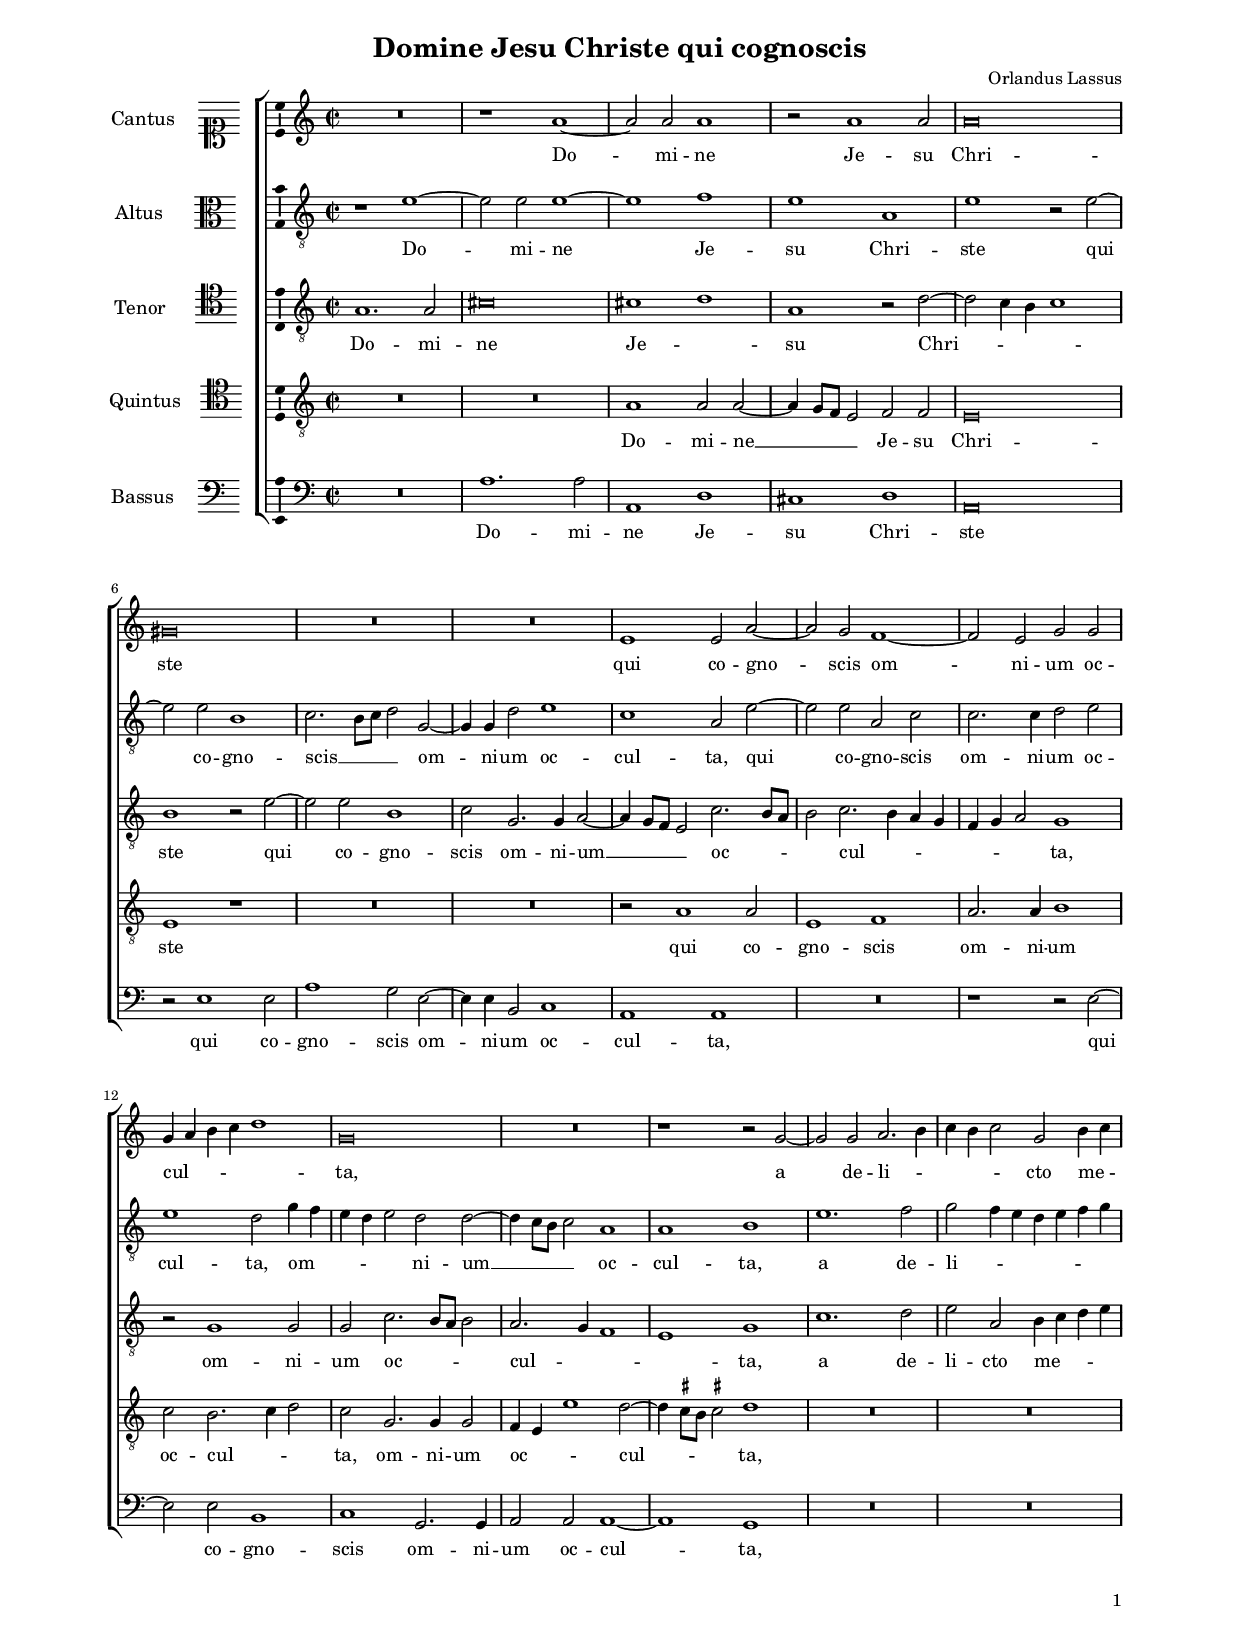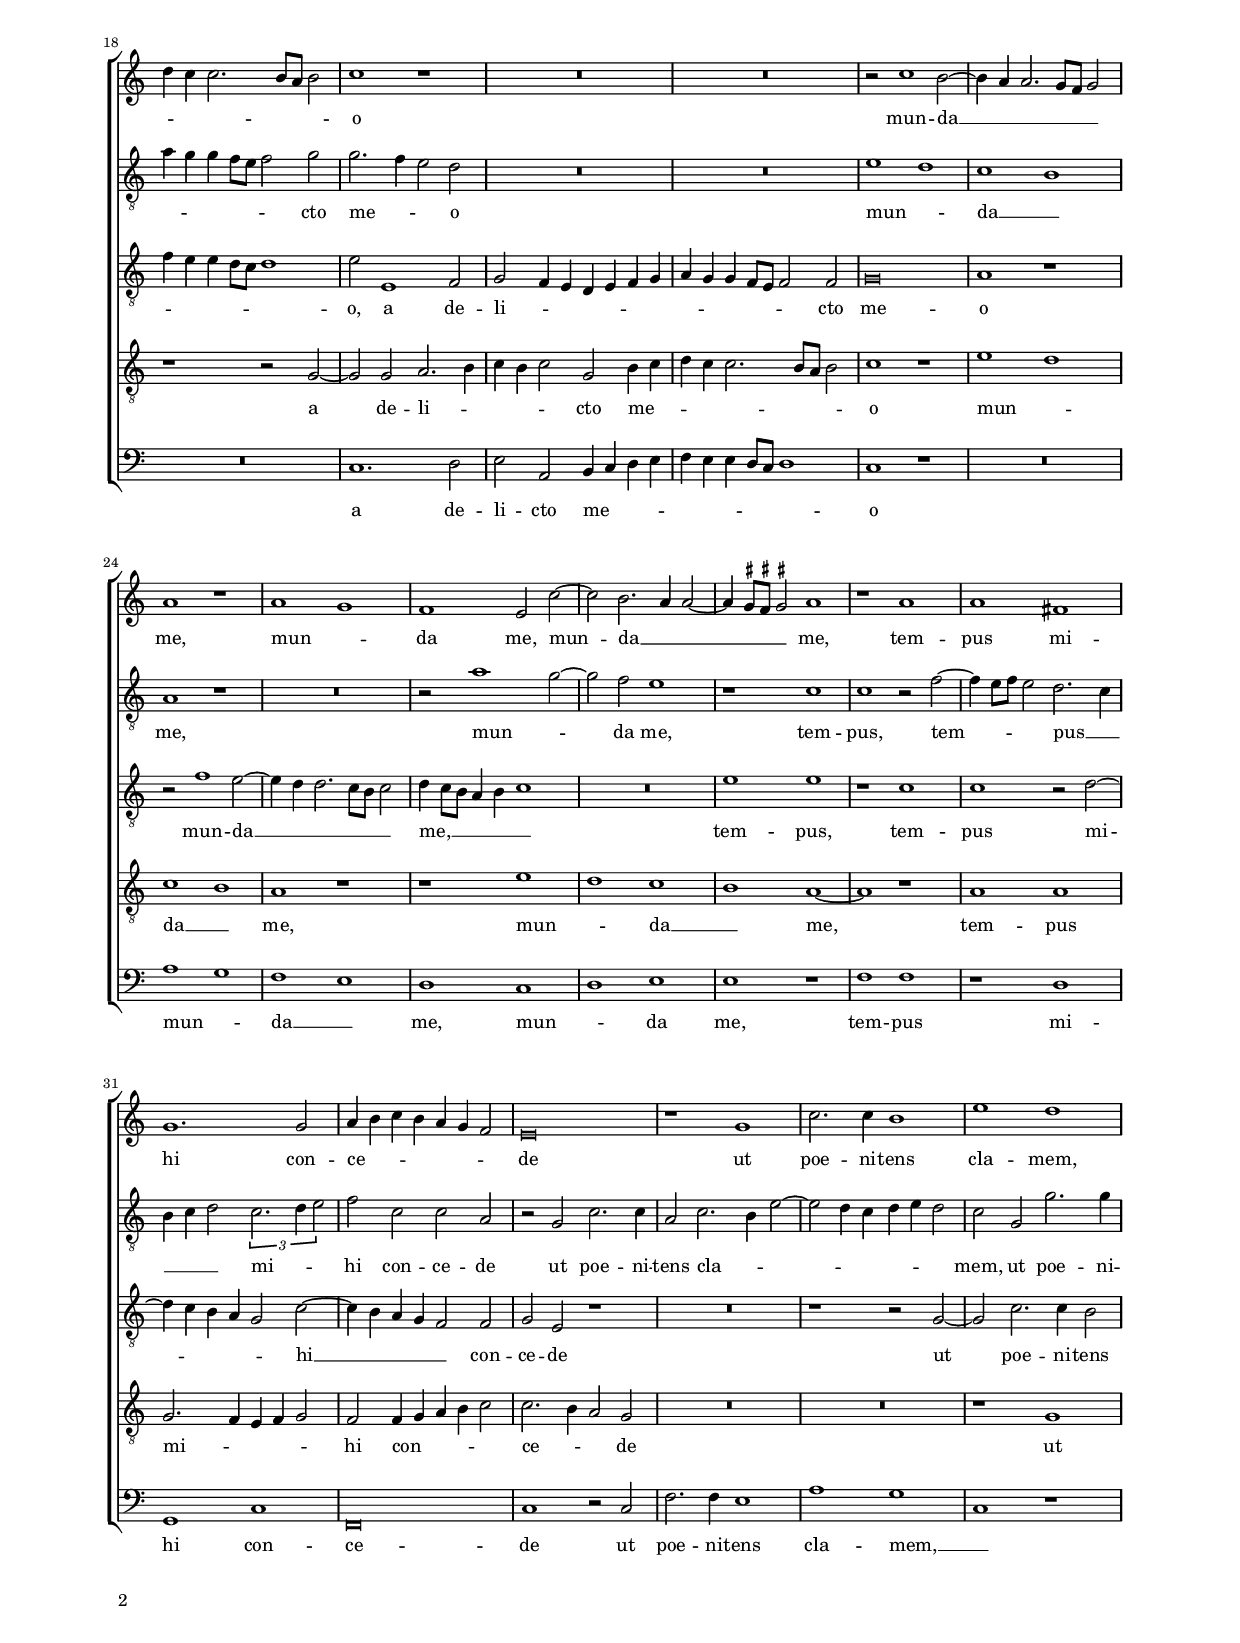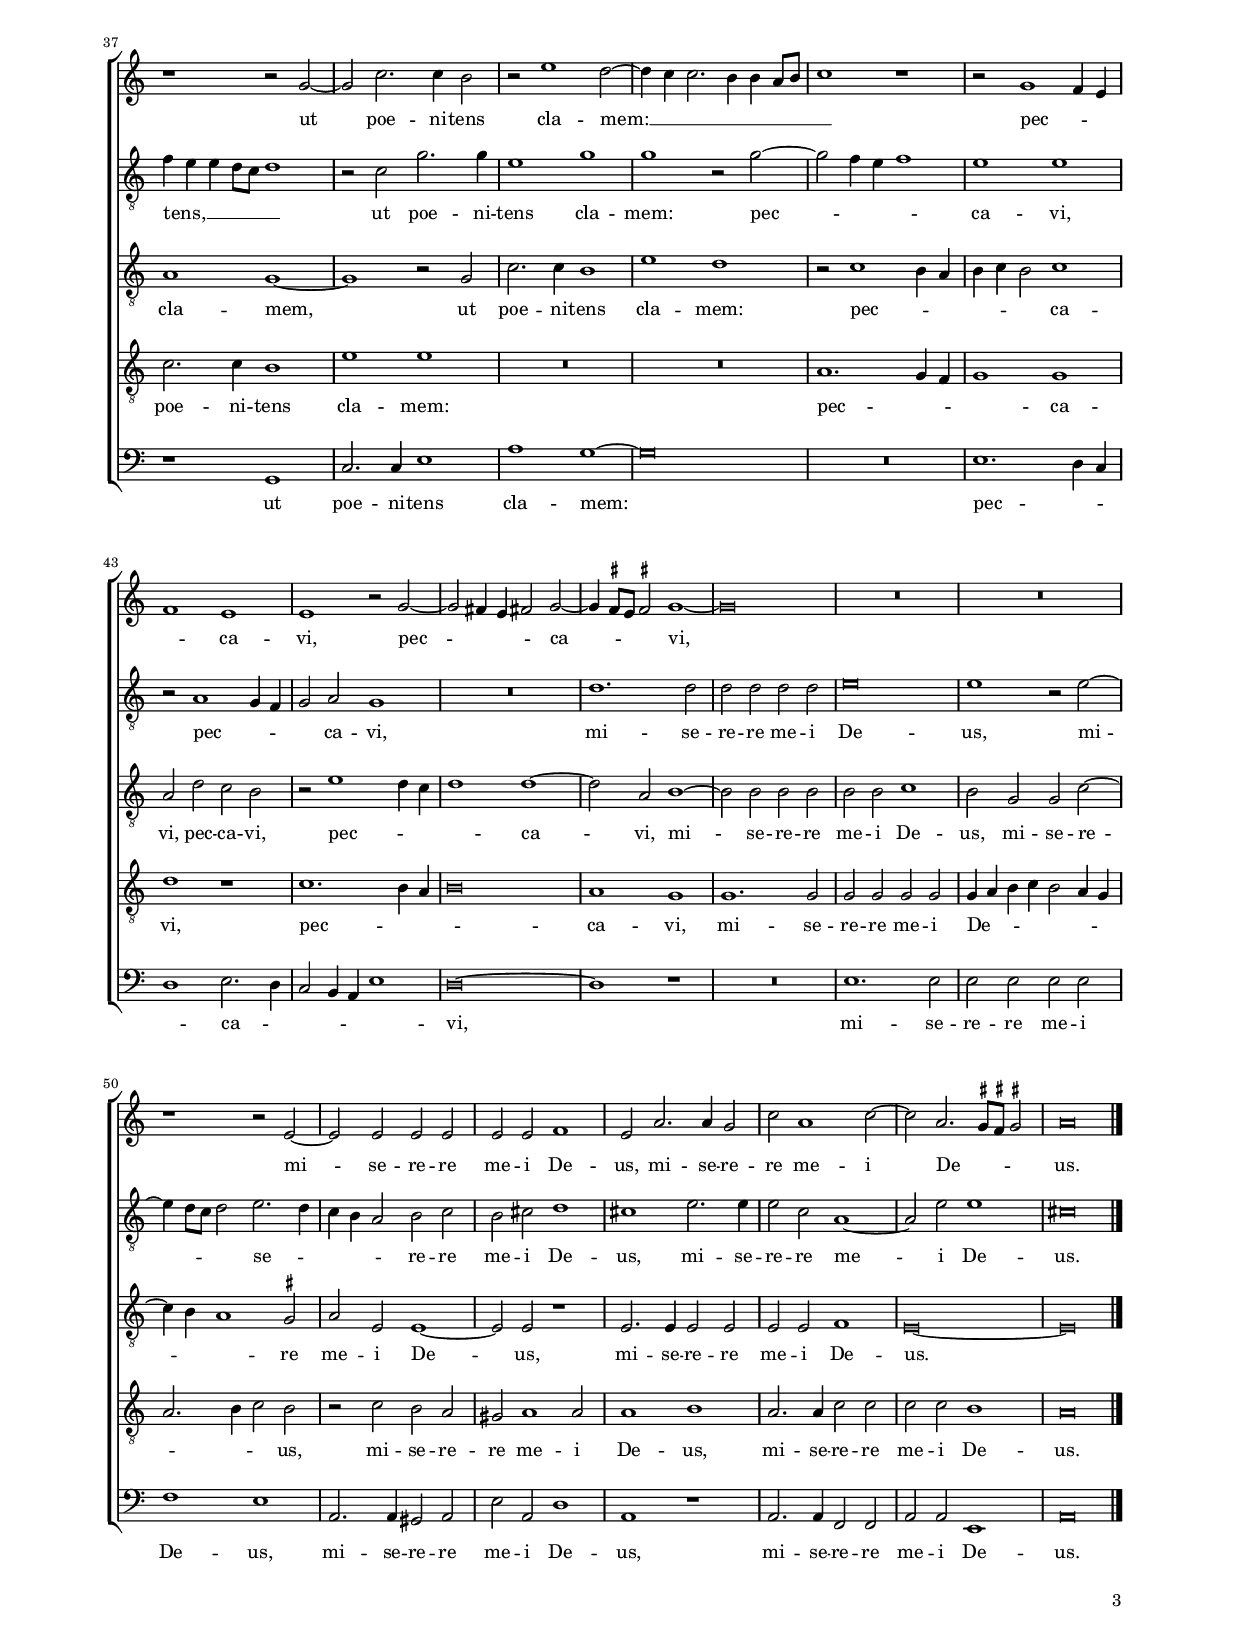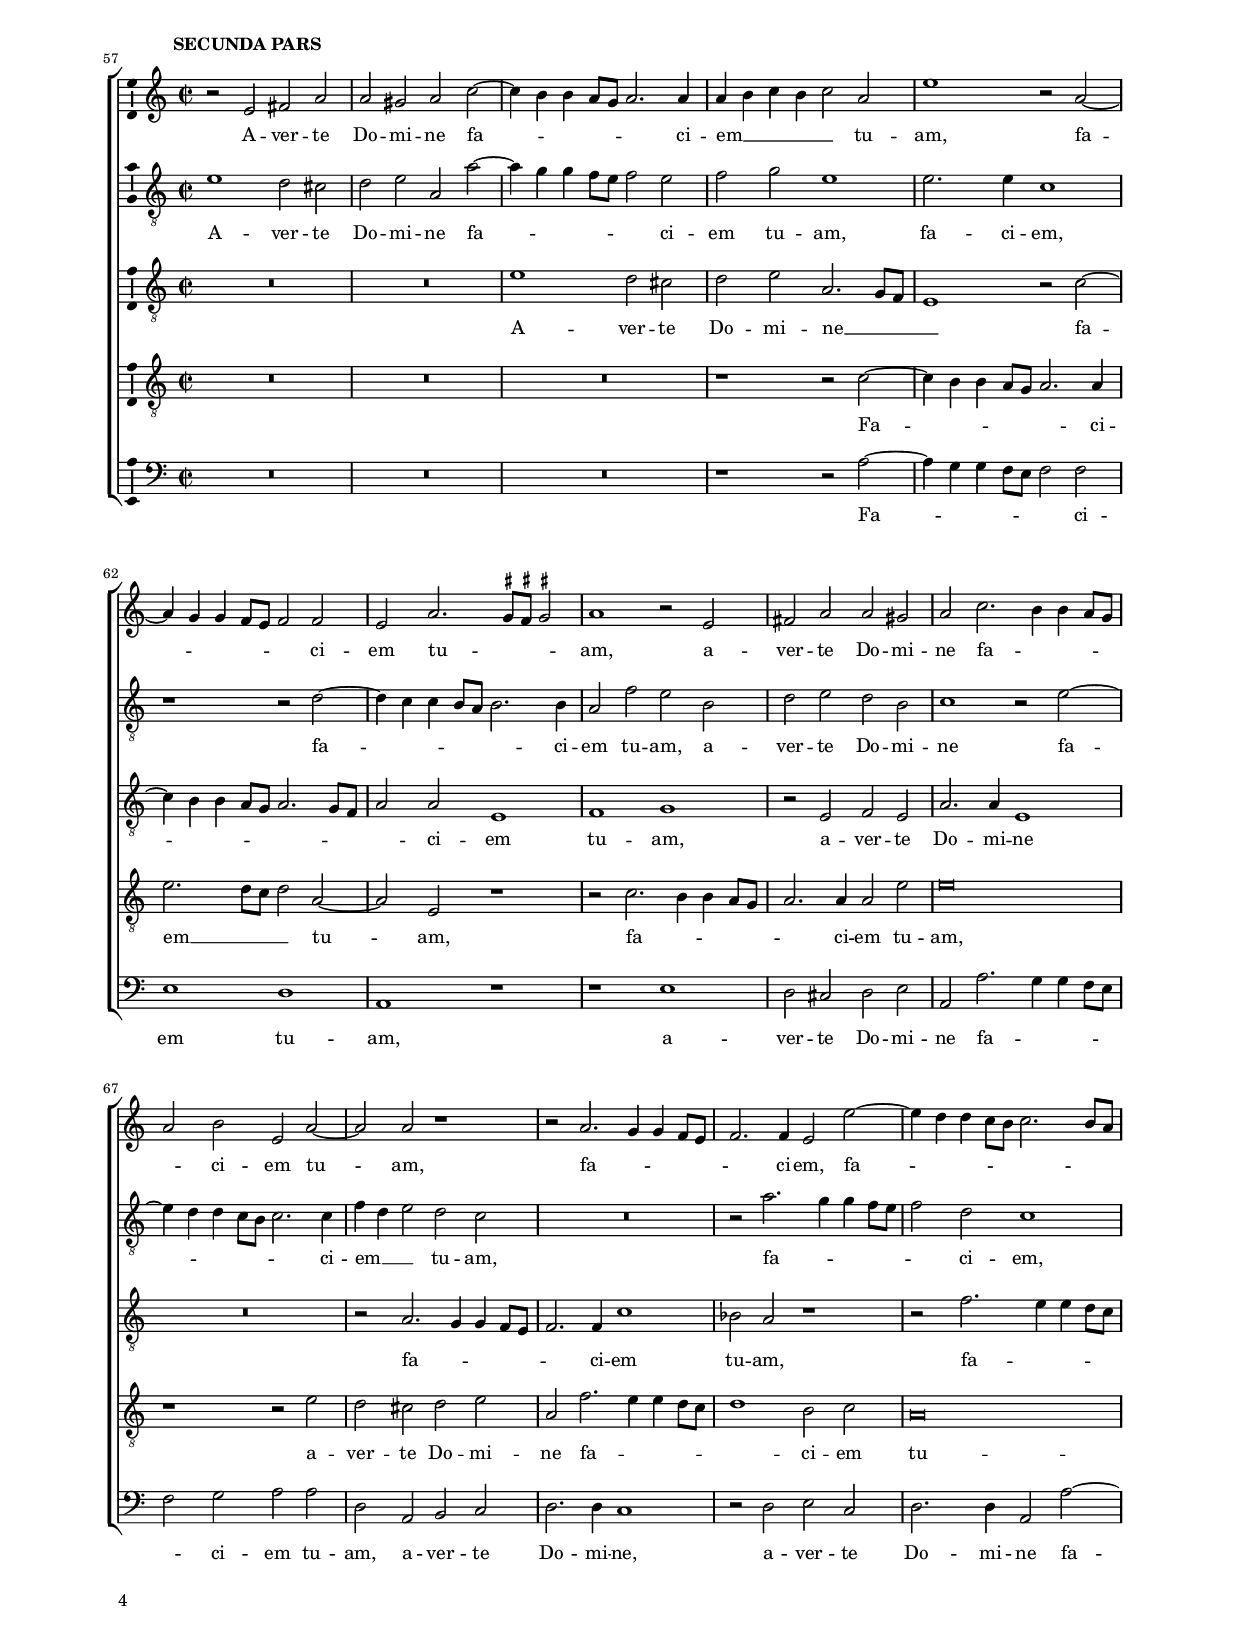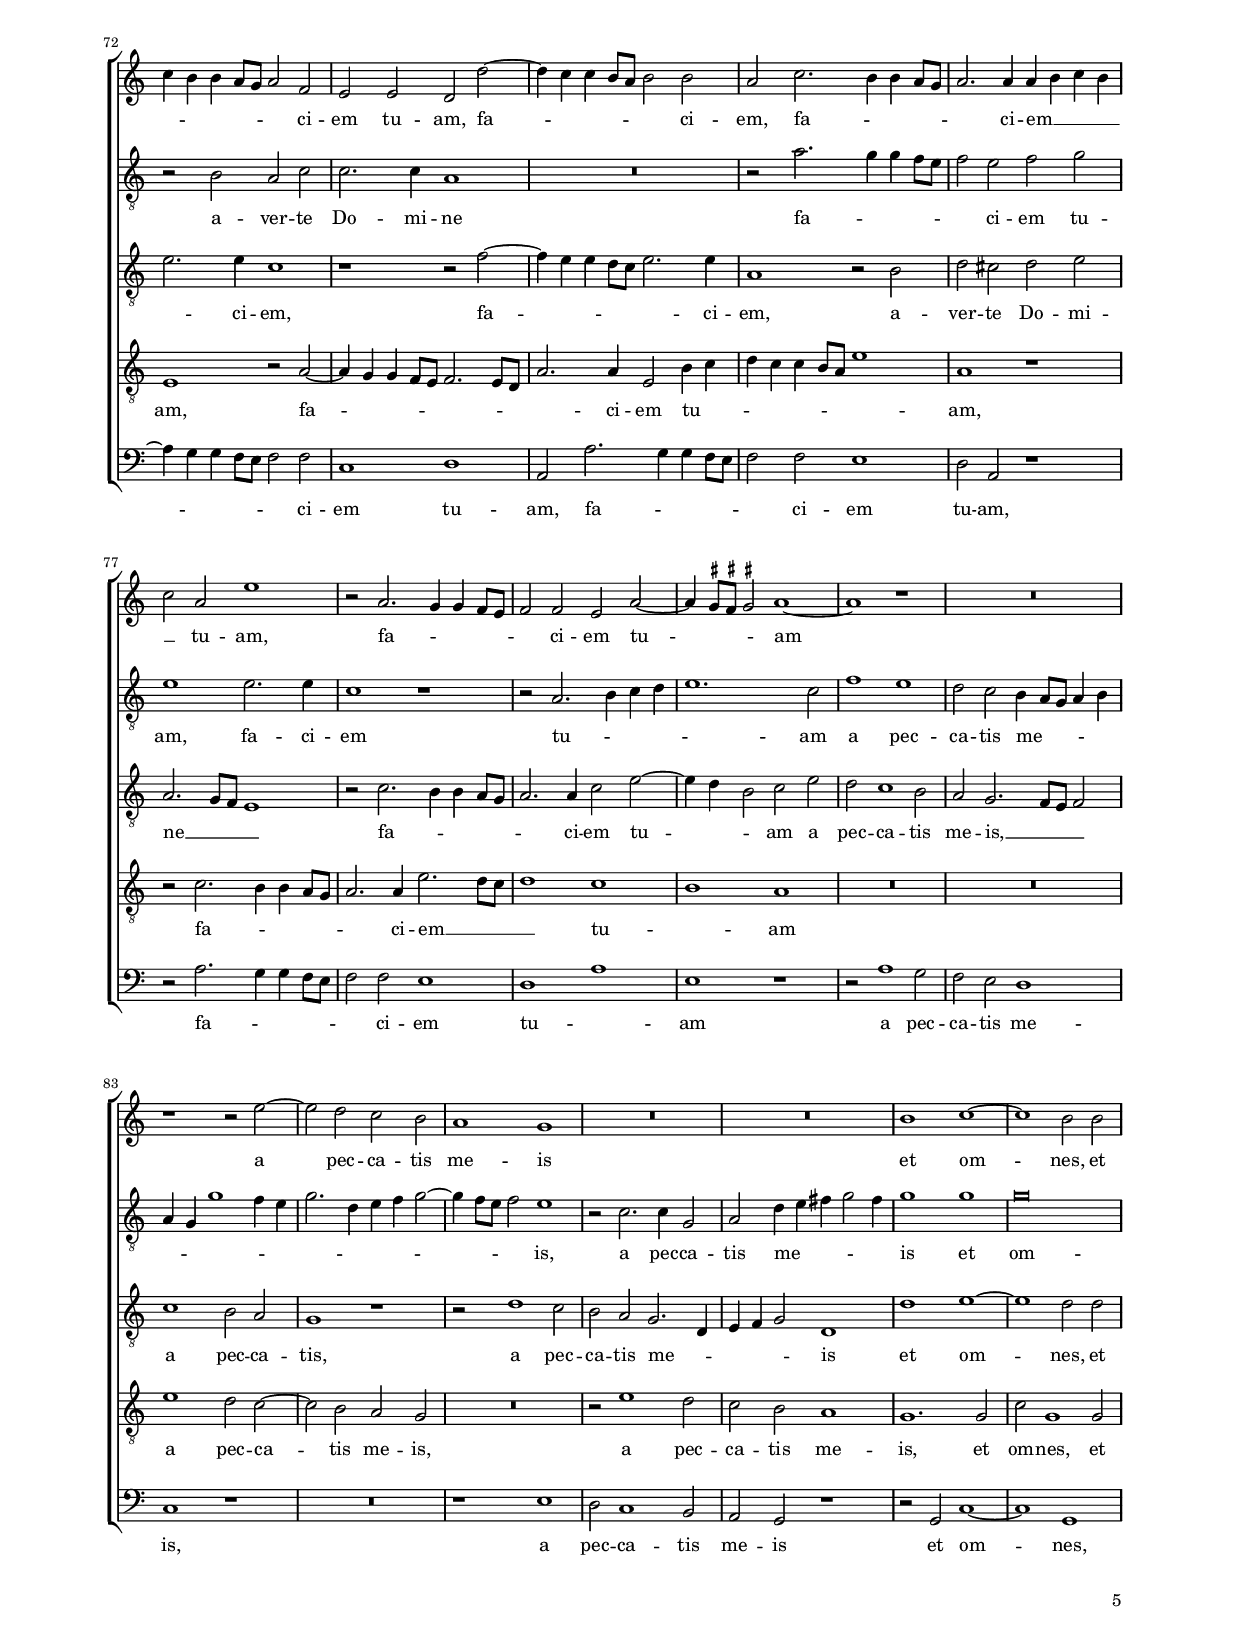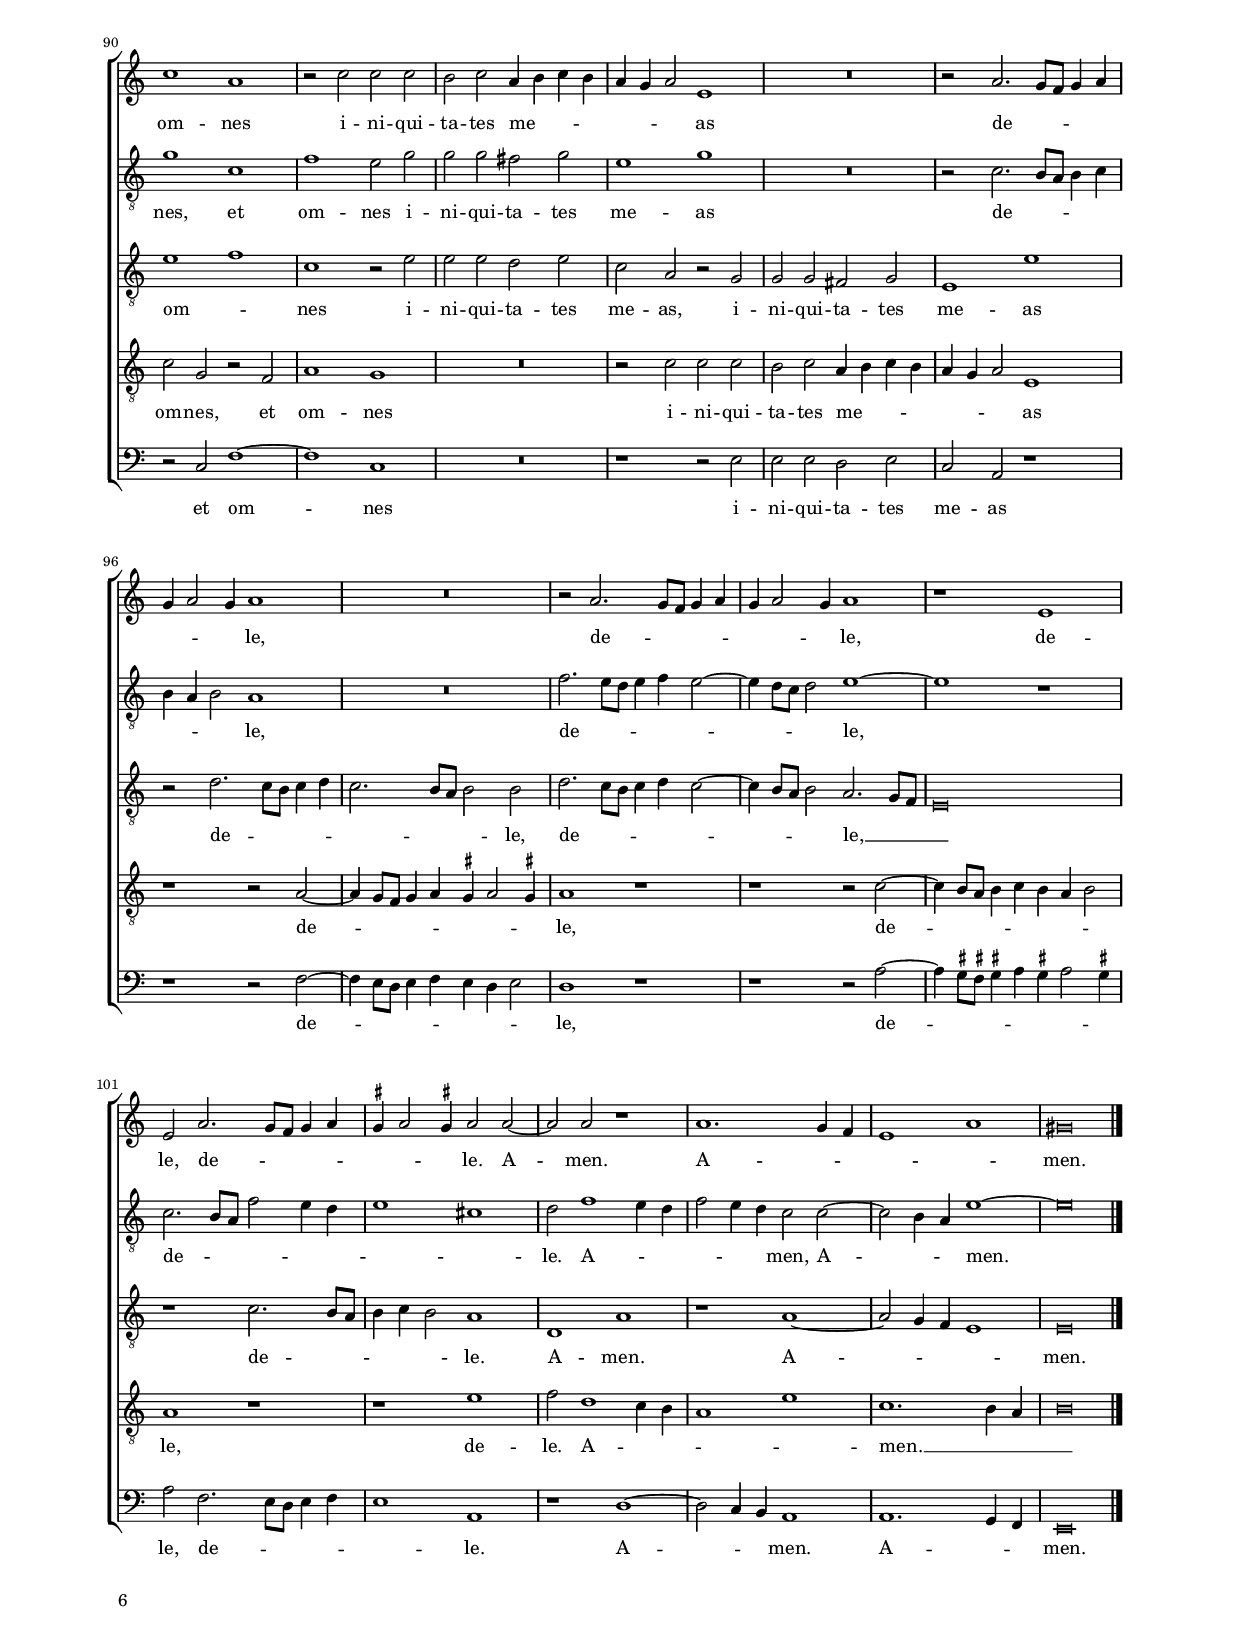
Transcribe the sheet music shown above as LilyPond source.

\header
{
  title="Domine Jesu Christe qui cognoscis"
  composer="Orlandus Lassus"
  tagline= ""
}

\version "2.24.4"
\include "deutsch.ly"
#(set-global-staff-size 15)
% #(set-default-paper-size "letter")
#(ly:set-option 'point-and-click #f)

	
	ficta = { \once \set suggestAccidentals = ##t }
	
	forget = #(define-music-function (music) (ly:music?) #{
		\accidentalStyle forget
		$music
		\accidentalStyle default
		#})



\paper
	{
	top-margin = 1.8 \cm
	bottom-margin = 1.2 \cm
	left-margin = 2 \cm
	right-margin = 2 \cm
	ragged-bottom = ##f
	ragged-last-bottom = ##f
	print-page-number = ##f
	score-system-spacing = #'((basic-distance . 16) (minimum-distance . 14) (padding . 5) (strechability . 150))
	system-system-spacing = #'((basic-distance . 16) (minimum-distance . 14) (padding . 5) (strechability . 150))
	oddFooterMarkup=\markup   \fill-line { "" \fromproperty #'page:page-number-string }
	evenFooterMarkup=\markup  \fill-line { \fromproperty #'page:page-number-string "" }
	last-bottom-spacing = #'((basic-distance . 12) (minimum-distance . 7) (padding . 4))
	systems-per-page = 3
	page-count = 6
%	min-systems-per-page = 3
	}

global = {
	\key c \major
	\time 2/2 \set Score.measureLength = #(ly:make-moment 2/1)
	\skip 1*2*56 \bar "|."
	}
	

incipitcantus = \markup { \score {
	{
	\set Staff.instrumentName = \markup { \fontsize #1 "Cantus" }
	\key c \major
	\clef soprano
	s4 \bar ""
	}
	\layout  {
	raggedright = ##t
	indent = 1.8 \cm
	line-width = 2.5 \cm
	\context { \Staff \remove Time_signature_engraver }
	\override Staff.Clef.Y-extent = #'(0 . 0)
	}} \hspace #1 }
	  
	  
incipitaltus = \markup { \score {
	{
	\set Staff.instrumentName = \markup { \fontsize #1 "Altus" }
	\key c \major
	\clef alto
	s4 \bar ""
	}
	\layout  {
	raggedright = ##t
	indent = 1.8 \cm
	line-width = 2.5 \cm
	\context { \Staff \remove Time_signature_engraver }
	\override Staff.Clef.Y-extent = #'(0 . 0)
	}} \hspace #1 }


incipittenor = \markup { \score {
	{
	\set Staff.instrumentName = \markup { \fontsize #1 "Tenor" }
	\key c \major
	\clef tenor
	s4 \bar ""
	}
	\layout  {
	raggedright = ##t
	indent = 1.8 \cm
	line-width = 2.5 \cm
	\context { \Staff \remove Time_signature_engraver }
	\override Staff.Clef.Y-extent = #'(0 . 0)
	}} \hspace #1 }
	  
	  
incipitquintus = \markup { \score {
	{
	\set Staff.instrumentName = \markup { \fontsize #1 "Quintus" }
	\key c \major
	\clef tenor
	s4 \bar ""
	}
	\layout  {
	raggedright = ##t
	indent = 1.8 \cm
	line-width = 2.5 \cm
	\context { \Staff \remove Time_signature_engraver }
	\override Staff.Clef.Y-extent = #'(0 . 0)
	}} \hspace #1 }
	  
	  
incipitbassus = \markup { \score {
	{
	\set Staff.instrumentName = \markup { \fontsize #1 "Bassus" }
	\key c \major
	\clef bass
	s4 \bar ""
	}
	\layout  {
	raggedright = ##t
	indent = 1.8 \cm
	line-width = 2.5 \cm
	\context { \Staff \remove Time_signature_engraver }
	\override Staff.Clef.Y-extent = #'(0 . 0)
	}} \hspace #1 }


cantus =  \relative c''
	{
	R\breve
	r1 a~
	a2 a a1
	r2 a1 a2
%5
	a\breve |
	gis\breve
	R\breve
	R\breve
	e1 e2 a~
%10
	a2 g f1~ |
	f2 e g g
	g4 a h c d1
	g,\breve
	R\breve
%15
	r1 r2 g~ |
	g2 g a2. h4
	c4 h c2 g h4 c
	d4 c c2. h8 a h2
	c1 r
%20
	R\breve |
	R\breve
	r2 c1 h2~
	h4 a a2. g8 f g2
	a1 r
%25
	a1 g |
	f1 e2 c'~
	c2 h2. a4 a2~
	a4 \ficta gis8 \ficta fis \ficta gis!2 a1
	r1 a
%30
	a1 fis |
	g1. g2
	a4 h c h a4 g f2
	e\breve
	r1 g
%35
	c2. c4 h1 |
	e1 d
	r1 r2 g,~
	g2 c2. c4 h2
	r2 e1 d2~
%40
	d4 c c2. h4 h a8 h |
	c1 r
	r2 g1 f4 e
	f1 e
	e1 r2 g~
%45
	g2 fis4 e fis!2 g2~
	g4 \ficta fis8 e \ficta fis!2 g1~
	g\breve
	R\breve
	R\breve
%50
	r1 r2 e~ |
	e2 e e e
	e2 e f1
	e2 a2. a4 g2
	c2 a1 c2~
%55
	c2 a2. \ficta gis8 \ficta fis \ficta gis!2 |
	a\breve |
	}


altus =  \relative c'
	{
	r1 e~
	e2 e e1~
	e1 f
	e1 a,
%5
	e'1 r2 e~ |
	e2 e h1
	c2. h8 c d2 g,~
	g4 g d'2 e1
	c1 a2 e'~
%10
	e2 e a, c |
	c2. c4 d2 e
	e1 d2 g4 f
	e4 d e2 d d~
	d4 c8 h c2 a1
%15
	a1 h |
	e1. f2
	g2 f4 e d e f g
	a4 g g f8 e f2 g
	g2. f4 e2 d
%20
	R\breve |
	R\breve
	e1 d
	c1 h
	a1 r
%25
	R\breve |
	r2 a'1 g2~
	g2 f e1
	r1 c
	c1 r2 f~
%30
	f4 e8 f e2 d2. c4 |
	h4 c d2 \tuplet 3/2 { c2. d4 e2 }
	f2 c c a
	r2 g c2. c4
	a2 c2. h4 e2~
%35
	e2 d4 c d e d2 |
	c2 g g'2. g4
	f4 e e d8 c d1
	r2 c g'2. g4
	e1 g
%40
	g1 r2 g~ |
	g2 f4 e f1
	e1 e
	r2 a,1 g4 f
	g2 a g1
%45
	R\breve |
	d'1. d2
	d2 d d d
	e\breve
	e1 r2 e~
%50
	e4 d8 c d2 e2. d4 |
	c4 h a2 h c
	h2 cis d1
	cis1 e2. e4
	e2 c a1~
%55
	a2 e' e1 |
	cis\breve |
	}


tenor =  \relative c'
	{
	a1. a2
	cis\breve
	cis1 d
	a1 r2 d~
%5
	d2 c4 h c1 |
	h1 r2 e~
	e2 e h1
	c2 g2. g4 a2~
	a4 g8 f e2 c'2. h8 a
%10
	h2 c2. h4 a g |
	f4 g a2 g1
	r2 g1 g2
	g2 c2. h8 a h2
	a2. g4 f1
%15
	e1 g |
	c1. d2
	e2 a, h4 c d e
	f4 e e d8 c d1
	e2 e,1 f2
%20
	g2 f4 e d e f g |
	a4 g g f8 e f2 f
	g\breve
	a1 r
	r2 f'1 e2~
%25
	e4 d d2. c8 h c2 |
	d4 c8 h a4 h c1
	R\breve
	e1 e
	r1 c
%30
	c1 r2 d~ |
	d4 c h a g2 c~
	c4 h a g f2 f
	g2 e r1
	R\breve
%35
	r1 r2 g~ |
	g2 c2. c4 h2
	a1 g~
	g1 r2 g
	c2. c4 h1
%40
	e1 d |
	r2 c1 h4 a
	h4 c h2 c1
	a2 d c h
	r2 e1 d4 c
%45
	d1 d~ |
	d2 a h1~
	h2 h h h
	h2 h c1
	h2 g g c~
%50
	c4 h a1 \ficta gis2 |
	a2 e e1~
	e2 e r1
	e2. e4 e2 e
	e2 e f1
%55
	e\breve~
	e\breve |
	}


quintus  =  \relative c'
	{
	R\breve
	R\breve
	a1 a2 a~
	a4 g8 f e2 f f
%5
	e\breve |
	e1 r
	R\breve
	R\breve
	r2 a1 a2
%10
	e1 f |
	a2. a4 h1
	c2 h2. c4 d2
	c2 g2. g4 g2
	f4 e e'1 d2~
%15
	d4 \ficta cis8 h \ficta cis!2 d1 |
	R\breve
	R\breve
	r1 r2 g,~
	g2 g a2. h4
%20
	c4 h c2 g h4 c |
	d4 c c2. h8 a h2
	c1 r
	e1 d
	c1 h
%25
	a1 r |
	r1 e'
	d1 c
	h1 a~
	a1 r
%30
	a1 a |
	g2. f4 e f g2
	f2 f4 g a h c2
	c2. h4 a2 g
	R\breve
%35
	R\breve |
	r1 g
	c2. c4 h1
	e1 e
	R\breve
%40
	R\breve |
	a,1. g4 f
	g1 g
	d'1 r
	c1. h4 a
%45
	h\breve |
	a1 g
	g1. g2
	g2 g g g
	g4 a h c h2 a4 g
%50
	a2. h4 c2 h |
	r2 c h a
	gis2 a1 a2
	a1 h
	a2. a4 c2 c
%55
	c2 c h1 |
	a\breve |
	}


bassus  =  \relative c
	{
	R\breve
	a'1. a2
	a,1 d
	cis1 d
%5
	a\breve |
	r2 e'1 e2
	a1 g2 e~
	e4 e h2 c1
	a1  a
%10
	R\breve |
	r1 r2 e'~
	e2 e h1
	c1 g2. g4
	a2 a a1~
%15
	a1 g |
	R\breve
	R\breve
	R\breve
	c1. d2
%20
	e2 a, h4 c d e |
	f4 e e d8 c d1
	c1 r
	R\breve
	a'1 g
%25
	f1 e |
	d1 c
	d1 e
	e1 r
	f1 f
%30
	r1 d |
	g,1 c
	f,\breve
	c'1 r2 c
	f2. f4 e1
%35
	a1 g |
	c,1 r
	r1 g
	c2. c4 e1
	a1 g~
%40
	g\breve |
	R\breve
	e1. d4 c
	d1 e2. d4
	c2 h4 a e'1
%45
	d\breve~ |
	d1 r
	R\breve
	e1. e2
	e2 e e e
%50
	f1 e |
	a,2. a4 gis2 a
	e'2 a, d1
	a1 r
	a2. a4 f2 f
%55
	a2 a e1 |
	a\breve |
	}


lyricscantus = \lyricmode {
	Do -- mi -- ne Je -- su Chri -- ste
	qui co -- gno -- scis om -- ni -- um oc -- cul -- _ _ _ _ ta,
	a de -- li -- _ _ _ _ cto me -- _ _ _ _ _ _ _ o mun -- da __ _ _ _ _ _ me,
	mun -- _ da me,
	mun -- da __ _ _ _ _ _ me,
	tem -- pus mi -- hi con -- ce -- _ _ _ _ _ _ de
	ut poe -- ni -- tens cla -- mem,
	ut poe -- ni -- tens cla -- mem: __ _ _ _ _ _ _ _
	pec -- _ _ _ ca -- vi,
	pec -- _ _ _ ca -- _ _ _ vi,
	mi -- se -- re -- re me -- i De -- us,
	mi -- se -- re -- re me -- i De -- _ _ _ us.
	}


lyricsaltus = \lyricmode {
	Do -- mi -- ne Je -- su Chri -- ste
	qui co -- gno -- scis __ _ _ _ om -- ni -- um oc -- cul -- ta,
	qui co -- gno -- scis om -- ni -- um oc -- cul -- ta,
	om -- _ _ _ _ ni -- um __ _ _ _ oc -- cul -- ta,
	a de -- li -- _ _ _ _ _ _ _ _ _ _ _ _ cto me -- _ _ o mun -- _ da __ _ me,
	mun -- _ da me,
	tem -- pus,
	tem -- _ _ _ pus __ _ _ _ _ mi -- _ _ hi con -- ce -- de
	ut poe -- ni -- tens cla -- _ _ _ _ _ _ _ mem,
	ut poe -- ni -- tens, __ _ _ _ _ _
	ut poe -- ni -- tens cla -- mem:
	pec -- _ _ _ ca -- vi,
	pec -- _ _ _ ca -- vi,
	mi -- se -- re -- re me -- i De -- us,
	mi -- _ _ _ se -- _ _ _ _ re -- re me -- i De -- us,
	mi -- se -- re -- re me -- i De -- us.
	}


lyricstenor = \lyricmode {
	Do -- mi -- ne Je -- _ su Chri -- _ _ _ ste
	qui co -- gno -- scis om -- ni -- um __ _ _ _ oc -- _ _ _ cul -- _ _ _ _ _ _ ta,
	om -- ni -- um oc -- _ _ _ cul -- _ _ _ ta,
	a de -- li -- cto me -- _ _ _ _ _ _ _ _ _ o,
	a de -- li -- _ _ _ _ _ _ _ _ _ _ _ _ cto me -- o
	mun -- da __ _ _ _ _ _ me, __ _ _ _ _ _
	tem -- pus,
	tem -- pus mi -- _ _ _ _ hi __ _ _ _ _ con -- ce -- de
	ut poe -- ni -- tens cla -- mem,
	ut poe -- ni -- tens cla -- mem:
	pec -- _ _ _ _ _ ca -- vi,
	pec -- ca -- vi,
	pec -- _ _ _ ca -- vi,
	mi -- se -- re -- re me -- i De -- us,
	mi -- se -- re -- _ _ re me -- i De -- us,
	mi -- se -- re -- re me -- i De -- us.
	}


lyricsquintus = \lyricmode {
	Do -- mi -- ne __ _ _ _ Je -- su Chri -- ste
	qui co -- gno -- scis om -- ni -- um oc -- cul -- _ _ ta,
	om -- ni -- um oc -- _ _ cul -- _ _ _ ta,
	a de -- li -- _ _ _ _ cto me -- _ _ _ _ _ _ _ o mun -- _ da __ _ me,
	mun -- _ da __ _ me,
	tem -- pus mi -- _ _ _ _ hi con -- _ _ _ _ ce -- _ _ de
	ut poe -- ni -- tens cla -- mem:
	pec -- _ _ _ ca -- vi,
	pec -- _ _ _ ca -- vi,
	mi -- se -- re -- re me -- i De -- _ _ _ _ _ _ _ _ _ us,
	mi -- se -- re -- re me -- i De -- us,
	mi -- se -- re -- re me -- i De -- us.
	}


lyricsbassus = \lyricmode {
	Do -- mi -- ne Je -- su Chri -- ste
	qui co -- gno -- scis om -- ni -- um oc -- cul -- ta,
	qui co -- gno -- scis om -- ni -- um oc -- cul -- ta,
	a de -- li -- cto me -- _ _ _ _ _ _ _ _ _ o
	mun -- _ da __ _ me,
	mun -- _ da me,
	tem -- pus mi -- hi con -- ce -- de
	ut poe -- ni -- tens cla -- mem, __ _
	ut poe -- ni -- tens cla -- mem:
	pec -- _ _ _ ca -- _ _ _ _ _ vi,
	mi -- se -- re -- re me -- i De -- us,
	mi -- se -- re -- re me -- i De -- us,
	mi -- se -- re -- re me -- i De -- us.
	}


\score
{  
	\transpose c c {
	\new ChoirStaff \with { \override StaffGrouper.staff-staff-spacing.basic-distance = #12 }
	<<

	\new Staff << \global
	\new Voice="v1" {
		\set Staff.instrumentName=\incipitcantus
		\set Staff.midiInstrument = "reed organ"
		\clef violin
		\cantus }
	\new Lyrics \lyricsto "v1" {\lyricscantus }
	>>


	\new Staff << \global
	\new Voice="v2" {
		\set Staff.instrumentName=\incipitaltus
		\set Staff.midiInstrument = "reed organ"
		\clef "G_8" % violin 
		\altus}
	\new Lyrics \lyricsto "v2" {\lyricsaltus }
	>>


	\new Staff << \global
	\new Voice="v3" {
		\set Staff.instrumentName=\incipittenor
		\set Staff.midiInstrument = "reed organ"
		\clef "G_8"
		\tenor }
	\new Lyrics \lyricsto "v3" {\lyricstenor }
	>>


	\new Staff << \global
	\new Voice="v5" {
		\set Staff.instrumentName=\incipitquintus
		\set Staff.midiInstrument = "reed organ"
		\clef "G_8"
		\quintus}
	\new Lyrics \lyricsto "v5" {\lyricsquintus }
	>>


	\new Staff << \global
	\new Voice="v4" {
		\set Staff.instrumentName=\incipitbassus
		\set Staff.midiInstrument = "reed organ"
		\clef bass
		\bassus }
	\new Lyrics \lyricsto "v4" {\lyricsbassus}
	>>

	>>
	} % transpose

	\layout
	{
	indent = 2.5 \cm
	\context { \Staff \override TimeSignature.break-visibility = #end-of-line-invisible }
	\context { \Lyrics \override VerticalAxisGroup.nonstaff-relatedstaff-spacing.padding = #1.5 }
%	\context { \Lyrics \override LyricText.font-size = #1 }
	\context { \Staff \consists Ambitus_engraver }
	\context { \Score \override BarNumber.padding = #2 }
	\context { \Voice \override NoteHead.style = #'baroque }
	}


\midi
	{
	\tempo 2 = 90
	}

}

%%%%%%%%%%%%%%%%%%%%  PARS SECUNDA


global = {
	\key c \major
	\time 2/2 \set Score.measureLength = #(ly:make-moment 2/1)
	\set Score.currentBarNumber = #57
	\skip 1*2*50 \bar "|."
	}


cantus =  \relative c''
	{
	r2 e, fis a
	a2 gis a c~
	c4 h h a8 g a2. a4
	a4 h c h c2 a
%5
	e'1 r2 a,~ |
	a4 g g f8 e f2 f
	e2 a2. \ficta gis8 \ficta fis \ficta gis!2
	a1 r2 e
	fis2 a a gis
%10
	a2 c2. h4 h a8 g |
	a2 h e, a~
	a2 a r1
	r2 a2. g4 g f8 e
	f2. f4 e2 e'~
%15
	e4 d d c8 h c2. h8 a |
	c4 h h a8 g a2 f
	e2 e d d'~
	d4 c c h8 a h2 h
	a2 c2. h4 h a8 g
%20
	a2. a4 a h c h |
	c2 a e'1
	r2 a,2. g4 g f8 e
	f2 f e a~
	a4 \ficta gis8 \ficta fis \ficta gis!2 a1~
%25
	a1 r |
	R\breve
	r1 r2 e'~
	e2 d c h
	a1 g
%30
	R\breve |
	R\breve
	h1 c~
	c1 h2 h
	c1 a
%35
	r2 c c c |
	h2 c a4 h c h
	a4 g a2 e1
	R\breve
	r2 a2. g8 f g4 a
%40
	g4 a2 g4 a1 |
	R\breve
	r2 a2. g8 f g4 a
	g4 a2 g4 a1
	r1 e
%45
	e2 a2. g8 f g4 a
	\ficta gis4 a2 \ficta gis!4 a2 a~
	a2 a r1
	a1. g4 f
	e1 a
%50
	gis\breve |
	}


altus =  \relative c'
	{
	e1 d2 cis
	d2 e a, a'~
	a4 g g f8 e f2 e
	f2 g e1
%5
	e2. e4 c1 |
	r1 r2 d~
	d4 c c h8 a h2. h4
	a2 f' e h
	d2 e d h
%10
	c1 r2 e~ |
	e4 d d c8 h c2. c4
	f4 d e2 d c
	R\breve
	r2 a'2. g4 g f8 e
%15
	f2 d c1 |
	r2 h a c
	c2. c4 a1
	R\breve
	r2 a'2. g4 g f8 e
%20
	f2 e f g |
	e1 e2. e4
	c1 r
	r2 a2. h4 c d
	e1. c2
%25
	f1 e |
	d2 c h4 a8 g a4 h
	a4 g g'1 f4 e
	g2. d4 e f g2~
	g4 f8 e f2 e1
%30
	r2 c2. c4 g2 |
	a2 d4 e fis g2 fis4
	g1 g
	g\breve
	g1 c,
%35
	f1 e2 g |
	g2 g fis g
	e1 g
	R\breve
	r2 c,2. h8 a h4 c
%40
	h4 a h2 a1 |
	R\breve
	f'2. e8 d e4 f e2~
	e4 d8 c d2 e1~
	e1 r
%45
	c2. h8 a f'2 e4 d |
	e1 cis
	d2 f1 e4 d
	f2 e4 d c2 c~
	c2 h4 a e'1~
%50
	e\breve |
	}


tenor =  \relative c'
	{
	R\breve
	R\breve
	e1 d2 cis
	d2 e a,2. g8 f
%5
	e1 r2 c'~ |
	c4 h h a8 g a2. g8 f
	a2 a e1
	f1 g
	r2 e f e
%10
	a2. a4 e1 |
	R\breve
	r2 a2. g4 g f8 e
	f2. f4 c'1
	b2 a r1
%15
	r2 f'2. e4 e d8 c |
	e2. e4 c1
	r1 r2 f~
	f4 e e d8 c e2. e4
	a,1 r2 h
%20
	d2 cis d e |
	a,2. g8 f e1
	r2 c'2. h4 h a8 g
	a2. a4 c2 e~
	e4 d h2 c e
%25
	d2 c1 h2 |
	a2 g2. f8 e f2
	c'1 h2 a
	g1 r
	r2 d'1 c2
%30
	h2 a g2. d4 |
	e4 f g2 d1
	d'1 e~
	e1 d2 d
	e1 f
%35
	c1 r2 e |
	e2 e d e
	c2 a r g
	g2 g fis g
	e1 e'
%40
	r2 d2. c8 h c4 d |
	c2. h8 a h2 h
	d2. c8 h c4 d c2~
	c4 h8 a h2 a2. g8 f
	e\breve
%45
	r1 c'2. h8 a |
	h4 c h2 a1
	d,1 a'
	r1 a~
	a2 g4 f e1
%50
	e\breve |
	}


quintus  =  \relative c'
	{
	R\breve
	R\breve
	R\breve
	r1 r2 c~
%5
	c4 h h a8 g a2. a4 |
	e'2. d8 c d2 a~
	a2 e r1
	r2 c'2. h4 h a8 g
	a2. a4 a2 e'
%10
	e\breve |
	r1 r2 e
	d2 cis d e
	a,2 f'2. e4 e d8 c
	d1 h2 c
%15
	a\breve |
	e1 r2 a~
	a4 g g f8 e f2. e8 d
	a'2. a4 e2 h'4 c
	d c c h8 a e'1
%20
	a,1 r |
	r2 c2. h4 h a8 g
	a2. a4 e'2. d8 c
	d1 c
	h1 a
%25
	R\breve |
	R\breve
	e'1 d2 c~
	c2 h a g
	R\breve
%30
	r2 e'1 d2 |
	c2 h a1
	g1. g2
	c2 g1 g2
	c2 g r f
%35
	a1 g |
	R\breve
	r2 c c c
	h2 c a4 h c h
	a4 g a2 e1
%40
	r1 r2 a~ |
	a4 g8 f g4 a \ficta gis a2 \ficta gis!4
	a1 r
	r1 r2 c~
	c4 h8 a h4 c h4 a h2
%45
	a1 r |
	r1 e'
	f2 d1 c4 h
	a1 e'
	c1. h4 a
%50
	h\breve |
	}


bassus  =  \relative c
	{
	R\breve
	R\breve
	R\breve
	r1 r2 a'~
%5
	a4 g g f8 e f2 f |
	e1 d
	a1 r
	r1 e'
	d2 cis d e
%10
	a,2 a'2. g4 g f8 e |
	f2 g a a
	d,2 a h c
	d2. d4 c1
	r2 d e c
%15
	d2. d4 a2 a'~ |
	a4 g g f8 e f2 f
	c1 d
	a2 a'2. g4 g f8 e
	f2 f e1
%20
	d2 a r1 |
	r2 a'2. g4 g f8 e
	f2 f e1
	d1 a'
	e1 r
%25
	r2 a1 g2 |
	f2 e d1
	c1 r
	R\breve
	r1 e
%30
	d2 c1 h2 |
	a2 g r1
	r2 g c1~
	c1 g
	r2 c f1~
%35
	f1 c |
	R\breve
	r1 r2 e
	e2 e d e
	c2 a r1
%40
	r1 r2 f'~ |
	f4 e8 d e4 f e4 d e2
	d1 r
	r1 r2 a'~
	a4 \ficta gis8 \ficta fis \ficta gis!4 a \ficta gis!4 a2 \ficta gis!4
%45
	a2 f2. e8 d e4 f |
	e1 a,
	r1 d~
	d2 c4 h a1
	a1. g4 f
%50
	e\breve |
	}


lyricscantus = \lyricmode {
	A -- ver -- te Do -- mi -- ne
	fa -- _ _ _ _ _ ci -- em __ _ _ _ _ tu -- am,
	fa -- _ _ _ _ _ ci -- em tu -- _ _ _ am,
	a -- ver -- te Do -- mi -- ne
	fa -- _ _ _ _ _ ci -- em tu -- am,
	fa -- _ _ _ _ _ ci -- em,
	fa -- _ _ _ _ _ _ _ _ _ _ _ _ _ ci -- em tu -- am,
	fa -- _ _ _ _ _ ci -- em,
	fa -- _ _ _ _ _ ci -- em __ _ _ _ _ tu -- am,
	fa -- _ _ _ _ _ ci -- em tu -- _ _ _ am
	a pec -- ca -- tis me -- is
	et om -- nes,
	et om -- nes i -- ni -- qui -- ta -- tes me -- _ _ _ _ _ _ as
	de -- _ _ _ _ _ _ _ le,
	de -- _ _ _ _ _ _ _ le,
	de -- le,
	de -- _ _ _ _ _ _ _ le.
	A -- men.
	A -- _ _ _ _ men.
	}


lyricsaltus = \lyricmode {
	A -- ver -- te Do -- mi -- ne fa -- _ _ _ _ _ ci -- em tu -- am,
	fa -- ci -- em,
	fa -- _ _ _ _ _ ci -- em tu -- am,
	a -- ver -- te Do -- mi -- ne
	fa -- _ _ _ _ _ ci -- em __ _ _ tu -- am,
	fa -- _ _ _ _ _ ci -- em,
	a -- ver -- te Do -- mi -- ne
	fa -- _ _ _ _ _ ci -- em tu -- am,
	fa -- ci -- em tu -- _ _ _ _ am
	a pec -- ca -- tis me -- _ _ _ _ _ _ _ _ _ _ _ _ _ _ _ _ _ is,
	a pec -- ca -- tis me -- _ _ _ _ is
	et om -- nes,
	et om -- nes i -- ni -- qui -- ta -- tes me -- as
	de -- _ _ _ _ _ _ _ le,
	de -- _ _ _ _ _ _ _ _ le,
	de -- _ _ _ _ _ _ _ le.
	A -- _ _ _ _ _ men, A -- _ _ men.
	}


lyricstenor = \lyricmode {
	A -- ver -- te Do -- mi -- ne __ _ _ _ fa -- _ _ _ _ _ _ _ _ ci -- em tu -- am,
	a -- ver -- te Do -- mi -- ne fa -- _ _ _ _ _ ci -- em tu -- am,
	fa -- _ _ _ _ _ ci -- em,
	fa -- _ _ _ _ _ ci -- em,
	a -- ver -- te Do -- mi -- ne __ _ _ _ fa -- _ _ _ _ _ ci -- em tu -- _ _ am
	a pec -- ca -- tis me -- is, __ _ _ _
	a pec -- ca -- tis,
	a pec -- ca -- tis me -- _ _ _ _ is
	et om -- nes,
	et om -- _ nes i -- ni -- qui -- ta -- tes me -- as,
	i -- ni -- qui -- ta -- tes me -- as
	de -- _ _ _ _ _ _ _ _ le,
	de -- _ _ _ _ _ _ _ _ le, __ _ _ _
	de -- _ _ _ _ _ le.
	A -- men.
	A -- _ _ _ men.
	}


lyricsquintus = \lyricmode {
	Fa -- _ _ _ _ _ ci -- em __ _ _ _ tu -- am,
	fa -- _ _ _ _ _ ci -- em tu -- am,
	a -- ver -- te Do -- mi -- ne fa -- _ _ _ _ _ ci -- em tu -- am,
	fa -- _ _ _ _ _ _ _ _ ci -- em tu -- _ _ _ _ _ _ _ am,
	fa -- _ _ _ _ _ ci -- em __ _ _ _ tu -- _ am
	a pec -- ca -- tis me -- is,
	a pec -- ca -- tis me -- is,
	et om -- nes,
	et om -- nes,
	et om -- nes i -- ni -- qui -- ta -- tes me -- _ _ _ _ _ _ as
	de -- _ _ _ _ _ _ _ le,
	de -- _ _ _ _ _ _ _ le,
	de -- le.
	A -- _ _ _ _ men. __ _ _ _
	}


lyricsbassus = \lyricmode {
	Fa -- _ _ _ _ _ ci -- em tu -- am,
	a -- ver -- te Do -- mi -- ne fa -- _ _ _ _ _ ci -- em tu -- am,
	a -- ver -- te Do -- mi -- ne,
	a -- ver -- te Do -- mi -- ne
	fa -- _ _ _ _ _ ci -- em tu -- am,
	fa -- _ _ _ _ _ ci -- em tu -- am,
	fa -- _ _ _ _ _ ci -- em tu -- _ am
	a pec -- ca -- tis me -- is,
	a pec -- ca -- tis me -- is
	et om -- nes,
	et om -- nes i -- ni -- qui -- ta -- tes me -- as
	de -- _ _ _ _ _ _ _ le,
	de -- _ _ _ _ _ _ _ le,
	de -- _ _ _ _ _ le.
	A -- _ _ men.
	A -- _ _ men.
	}


\score
	{  
	\transpose c c {
	\new ChoirStaff \with { \override StaffGrouper.staff-staff-spacing.basic-distance = #12 }
	<<

	\new Staff <<\global
	\new Voice="v1" {
	  %\set Staff.instrumentName=Cantus
		\set Staff.midiInstrument = "reed organ"
		\clef violin
		\cantus }
	\new Lyrics \lyricsto "v1" {\lyricscantus }
	>>


	\new Staff << \global
	\new Voice="v2" {
	  %\set Staff.instrumentName=Altus
		\set Staff.midiInstrument = "reed organ"
		\clef "G_8" % violin 
		\altus}
	\new Lyrics \lyricsto "v2" {\lyricsaltus }
	>>


	\new Staff <<\global
	\new Voice="v3" {
	  %\set Staff.instrumentName=Tenor
		\set Staff.midiInstrument = "reed organ"
		\clef "G_8"
		\tenor }
	\new Lyrics \lyricsto "v3" {\lyricstenor }
	>>


	\new Staff << \global
	\new Voice="v5" {
	  %\set Staff.instrumentName=Quintus
		\set Staff.midiInstrument = "reed organ"
		\clef "G_8"
		\quintus}
	\new Lyrics \lyricsto "v5" {\lyricsquintus }
	>>


	\new Staff <<\global
	\new Voice="v4" {
	  %\set Staff.instrumentName=Bassus
		\set Staff.midiInstrument = "reed organ"
		\clef bass
		\bassus }
	\new Lyrics \lyricsto "v4" {\lyricsbassus}
	>>
	
	>>
	} % transpose

	\layout
	{
	indent = 0 \cm
	\context { \Staff \override TimeSignature.break-visibility = #end-of-line-invisible }
	\context { \Lyrics \override VerticalAxisGroup.nonstaff-relatedstaff-spacing.padding = #1.5 }
	\context { \Staff \consists Ambitus_engraver }
	\context { \Score \override BarNumber.padding = #2 }
	\context { \Voice \override NoteHead.style = #'baroque }
	}

	\header { piece = \markup { \raise #2 \hspace # 7 \bold "SECUNDA PARS"} }
	
\midi
	{
	\tempo 2 = 90
	}
	
}

% EOF
